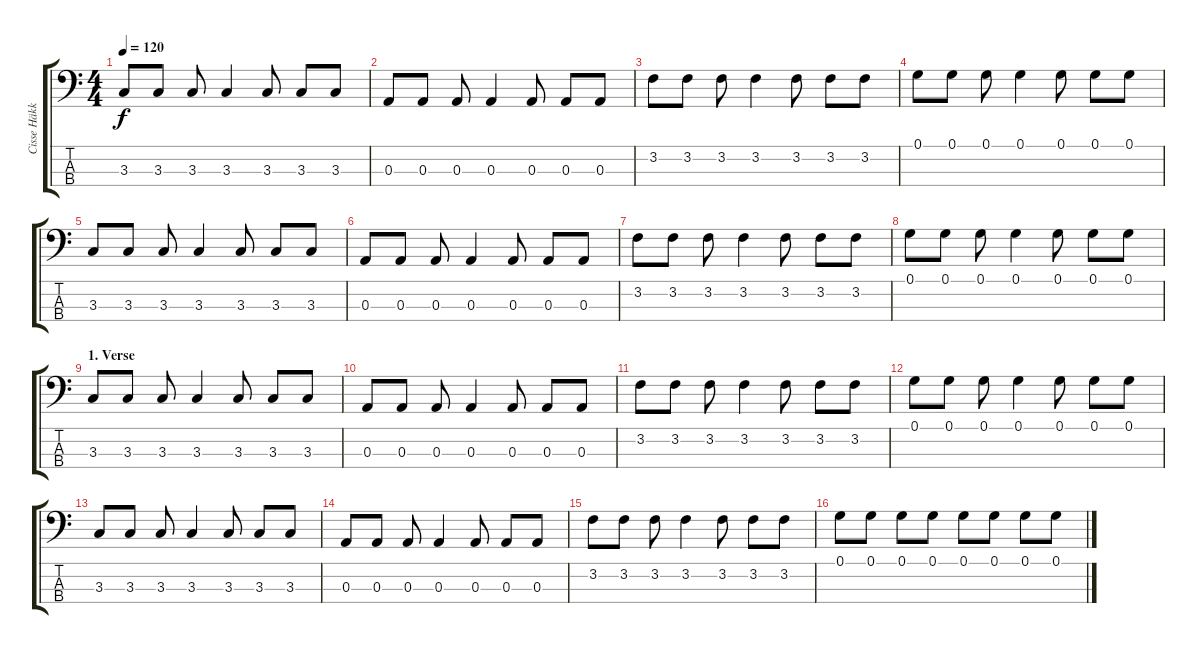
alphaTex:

\track ("Cisse Häkkinen" "Cisse Häkk") {instrument electricbassfinger}
\staff {score tabs}
\tuning (G2 D2 A1 E1) {hide}
\ts (4 4)
\tempo 120
\clef f4
\ks c
3.3.8{dy f instrument electricbassfinger} 3.3.8 3.3.8 3.3.4 3.3.8 3.3.8 3.3.8 |
0.3.8 0.3.8 0.3.8 0.3.4 0.3.8 0.3.8 0.3.8 |
3.2.8 3.2.8 3.2.8 3.2.4 3.2.8 3.2.8 3.2.8 |
0.1.8 0.1.8 0.1.8 0.1.4 0.1.8 0.1.8 0.1.8 |
3.3.8 3.3.8 3.3.8 3.3.4 3.3.8 3.3.8 3.3.8 |
0.3.8 0.3.8 0.3.8 0.3.4 0.3.8 0.3.8 0.3.8 |
3.2.8 3.2.8 3.2.8 3.2.4 3.2.8 3.2.8 3.2.8 |
0.1.8 0.1.8 0.1.8 0.1.4 0.1.8 0.1.8 0.1.8 |
\section ("" "1. Verse")
3.3.8 3.3.8 3.3.8 3.3.4 3.3.8 3.3.8 3.3.8 |
0.3.8 0.3.8 0.3.8 0.3.4 0.3.8 0.3.8 0.3.8 |
3.2.8 3.2.8 3.2.8 3.2.4 3.2.8 3.2.8 3.2.8 |
0.1.8 0.1.8 0.1.8 0.1.4 0.1.8 0.1.8 0.1.8 |
3.3.8 3.3.8 3.3.8 3.3.4 3.3.8 3.3.8 3.3.8 |
0.3.8 0.3.8 0.3.8 0.3.4 0.3.8 0.3.8 0.3.8 |
3.2.8 3.2.8 3.2.8 3.2.4 3.2.8 3.2.8 3.2.8 |
0.1.8 0.1.8 0.1.8 0.1.8 0.1.8 0.1.8 0.1.8 0.1.8
